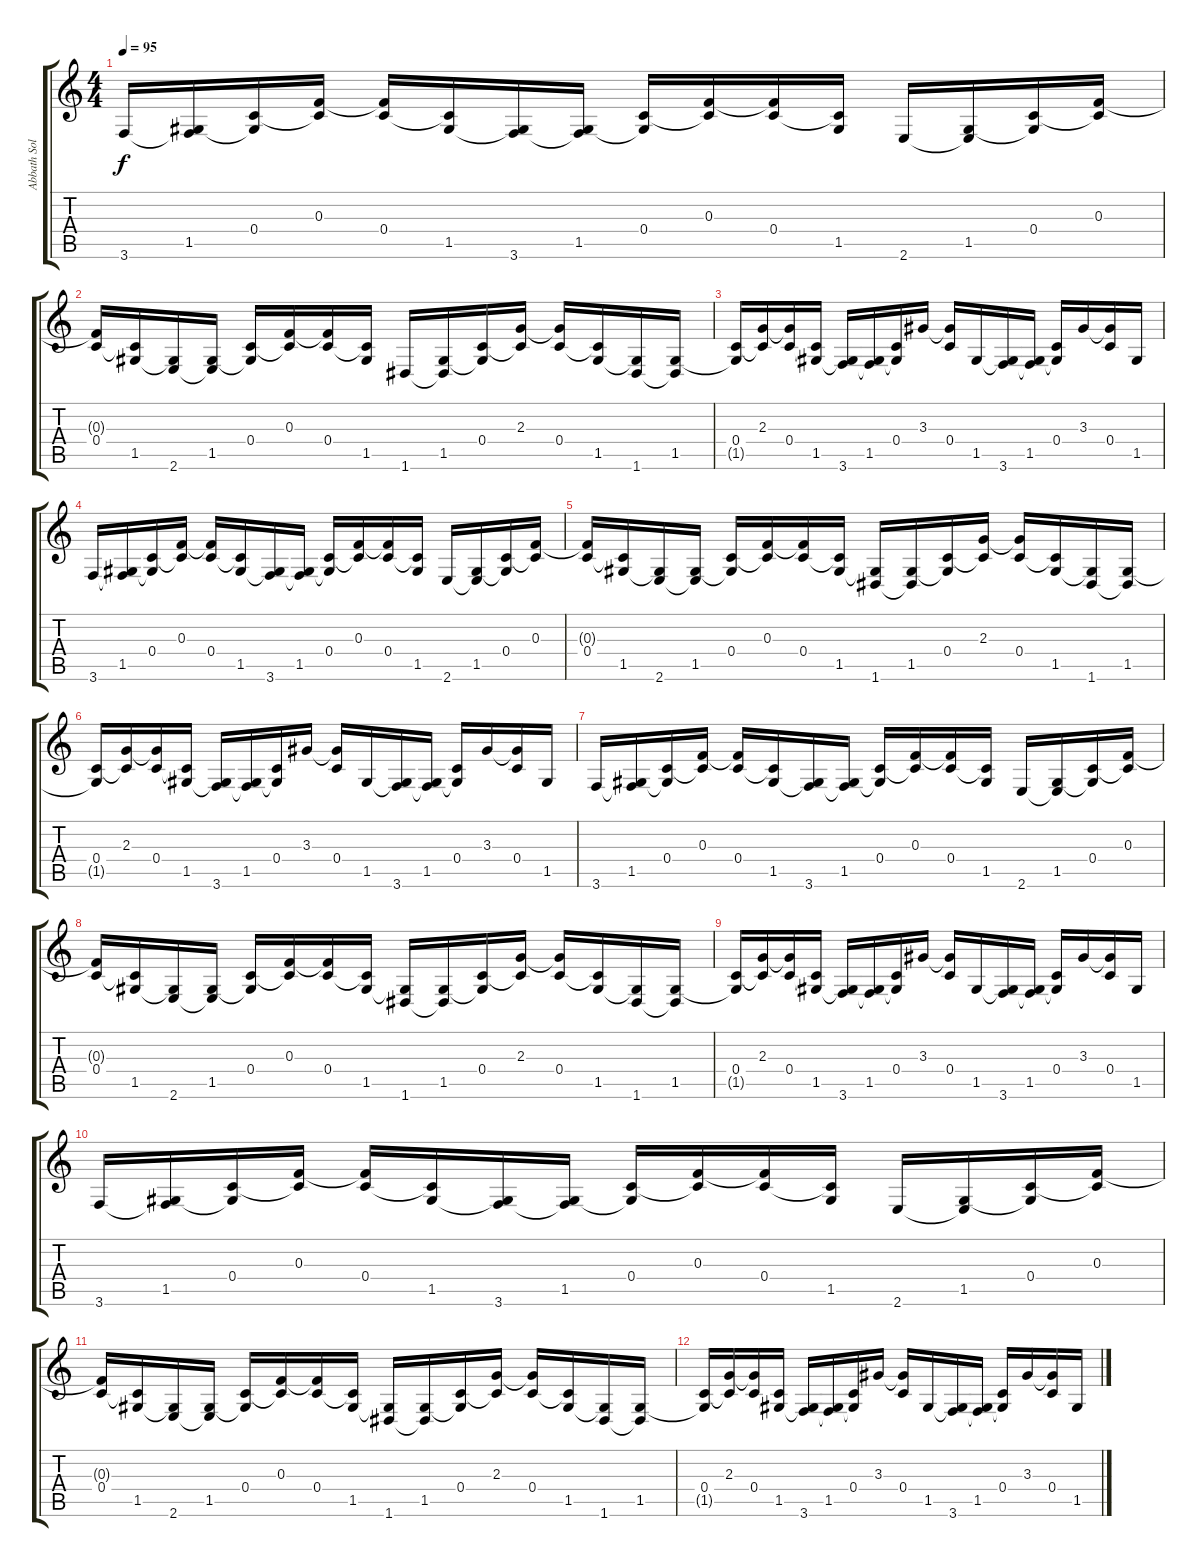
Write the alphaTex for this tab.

\track ("Abbath Solo" "Abbath Sol") {instrument distortionguitar}
\staff {score tabs}
\tuning (D4 A3 F3 C3 G2 D2) {hide}
\ts (4 4)
\tempo 95
\clef g2
\ks c
3.6.16{dy f volume 10 instrument electricguitarclean} (1.5 3.6{t}).16 (0.4 1.5{t}).16 (0.3 0.4{t}).16 (0.3{t} 0.4).16 (0.4{t} 1.5).16 (1.5{t} 3.6).16 (1.5 3.6{t}).16 (0.4 1.5{t}).16 (0.3 0.4{t}).16 (0.3{t} 0.4).16 (0.4{t} 1.5).16 2.6.16 (1.5 2.6{t}).16 (0.4 1.5{t}).16 (0.3 0.4{t}).16 |
(0.3{t} 0.4).16 (0.4{t} 1.5).16 (1.5{t} 2.6).16 (1.5 2.6{t}).16 (0.4 1.5{t}).16 (0.3 0.4{t}).16 (0.3{t} 0.4).16 (0.4{t} 1.5).16 1.6.16 (1.5 1.6{t}).16 (0.4 1.5{t}).16 (2.3 0.4{t}).16 (2.3{t} 0.4).16 (0.4{t} 1.5).16 (1.5{t} 1.6).16 (1.5 1.6{t}).16 |
(0.4 1.5{t}).16 (2.3 0.4{t}).16 (2.3{t} 0.4).16 (0.4{t} 1.5).16 (1.5{t} 3.6).16 (1.5 3.6{t}).16 (0.4 1.5{t}).16 3.3.16 (3.3{t} 0.4).16 1.5.16 (1.5{t} 3.6).16 (1.5 3.6{t}).16 (0.4 1.5{t}).16 3.3.16 (3.3{t} 0.4).16 1.5.16 |
3.6.16 (1.5 3.6{t}).16 (0.4 1.5{t}).16 (0.3 0.4{t}).16 (0.3{t} 0.4).16 (0.4{t} 1.5).16 (1.5{t} 3.6).16 (1.5 3.6{t}).16 (0.4 1.5{t}).16 (0.3 0.4{t}).16 (0.3{t} 0.4).16 (0.4{t} 1.5).16 2.6.16 (1.5 2.6{t}).16 (0.4 1.5{t}).16 (0.3 0.4{t}).16 |
(0.3{t} 0.4).16 (0.4{t} 1.5).16 (1.5{t} 2.6).16 (1.5 2.6{t}).16 (0.4 1.5{t}).16 (0.3 0.4{t}).16 (0.3{t} 0.4).16 (0.4{t} 1.5).16 (1.5{t} 1.6).16 (1.5 1.6{t}).16 (0.4 1.5{t}).16 (2.3 0.4{t}).16 (2.3{t} 0.4).16 (0.4{t} 1.5).16 (1.5{t} 1.6).16 (1.5 1.6{t}).16 |
(0.4 1.5{t}).16 (2.3 0.4{t}).16 (2.3{t} 0.4).16 (0.4{t} 1.5).16 (1.5{t} 3.6).16 (1.5 3.6{t}).16 (0.4 1.5{t}).16 3.3.16 (3.3{t} 0.4).16 1.5.16 (1.5{t} 3.6).16 (1.5 3.6{t}).16 (0.4 1.5{t}).16 3.3.16 (3.3{t} 0.4).16 1.5.16 |
3.6.16 (1.5 3.6{t}).16 (0.4 1.5{t}).16 (0.3 0.4{t}).16 (0.3{t} 0.4).16 (0.4{t} 1.5).16 (1.5{t} 3.6).16 (1.5 3.6{t}).16 (0.4 1.5{t}).16 (0.3 0.4{t}).16 (0.3{t} 0.4).16 (0.4{t} 1.5).16 2.6.16 (1.5 2.6{t}).16 (0.4 1.5{t}).16 (0.3 0.4{t}).16 |
(0.3{t} 0.4).16 (0.4{t} 1.5).16 (1.5{t} 2.6).16 (1.5 2.6{t}).16 (0.4 1.5{t}).16 (0.3 0.4{t}).16 (0.3{t} 0.4).16 (0.4{t} 1.5).16 (1.5{t} 1.6).16 (1.5 1.6{t}).16 (0.4 1.5{t}).16 (2.3 0.4{t}).16 (2.3{t} 0.4).16 (0.4{t} 1.5).16 (1.5{t} 1.6).16 (1.5 1.6{t}).16 |
(0.4 1.5{t}).16 (2.3 0.4{t}).16 (2.3{t} 0.4).16 (0.4{t} 1.5).16 (1.5{t} 3.6).16 (1.5 3.6{t}).16 (0.4 1.5{t}).16 3.3.16 (3.3{t} 0.4).16 1.5.16 (1.5{t} 3.6).16 (1.5 3.6{t}).16 (0.4 1.5{t}).16 3.3.16 (3.3{t} 0.4).16 1.5.16 |
3.6.16 (1.5 3.6{t}).16 (0.4 1.5{t}).16 (0.3 0.4{t}).16 (0.3{t} 0.4).16 (0.4{t} 1.5).16 (1.5{t} 3.6).16 (1.5 3.6{t}).16 (0.4 1.5{t}).16 (0.3 0.4{t}).16 (0.3{t} 0.4).16 (0.4{t} 1.5).16 2.6.16 (1.5 2.6{t}).16 (0.4 1.5{t}).16 (0.3 0.4{t}).16 |
(0.3{t} 0.4).16 (0.4{t} 1.5).16 (1.5{t} 2.6).16 (1.5 2.6{t}).16 (0.4 1.5{t}).16 (0.3 0.4{t}).16 (0.3{t} 0.4).16 (0.4{t} 1.5).16 (1.5{t} 1.6).16 (1.5 1.6{t}).16 (0.4 1.5{t}).16 (2.3 0.4{t}).16 (2.3{t} 0.4).16 (0.4{t} 1.5).16 (1.5{t} 1.6).16 (1.5 1.6{t}).16 |
(0.4 1.5{t}).16 (2.3 0.4{t}).16 (2.3{t} 0.4).16 (0.4{t} 1.5).16 (1.5{t} 3.6).16 (1.5 3.6{t}).16 (0.4 1.5{t}).16 3.3.16 (3.3{t} 0.4).16 1.5.16 (1.5{t} 3.6).16 (1.5 3.6{t}).16 (0.4 1.5{t}).16 3.3.16 (3.3{t} 0.4).16 1.5.16
